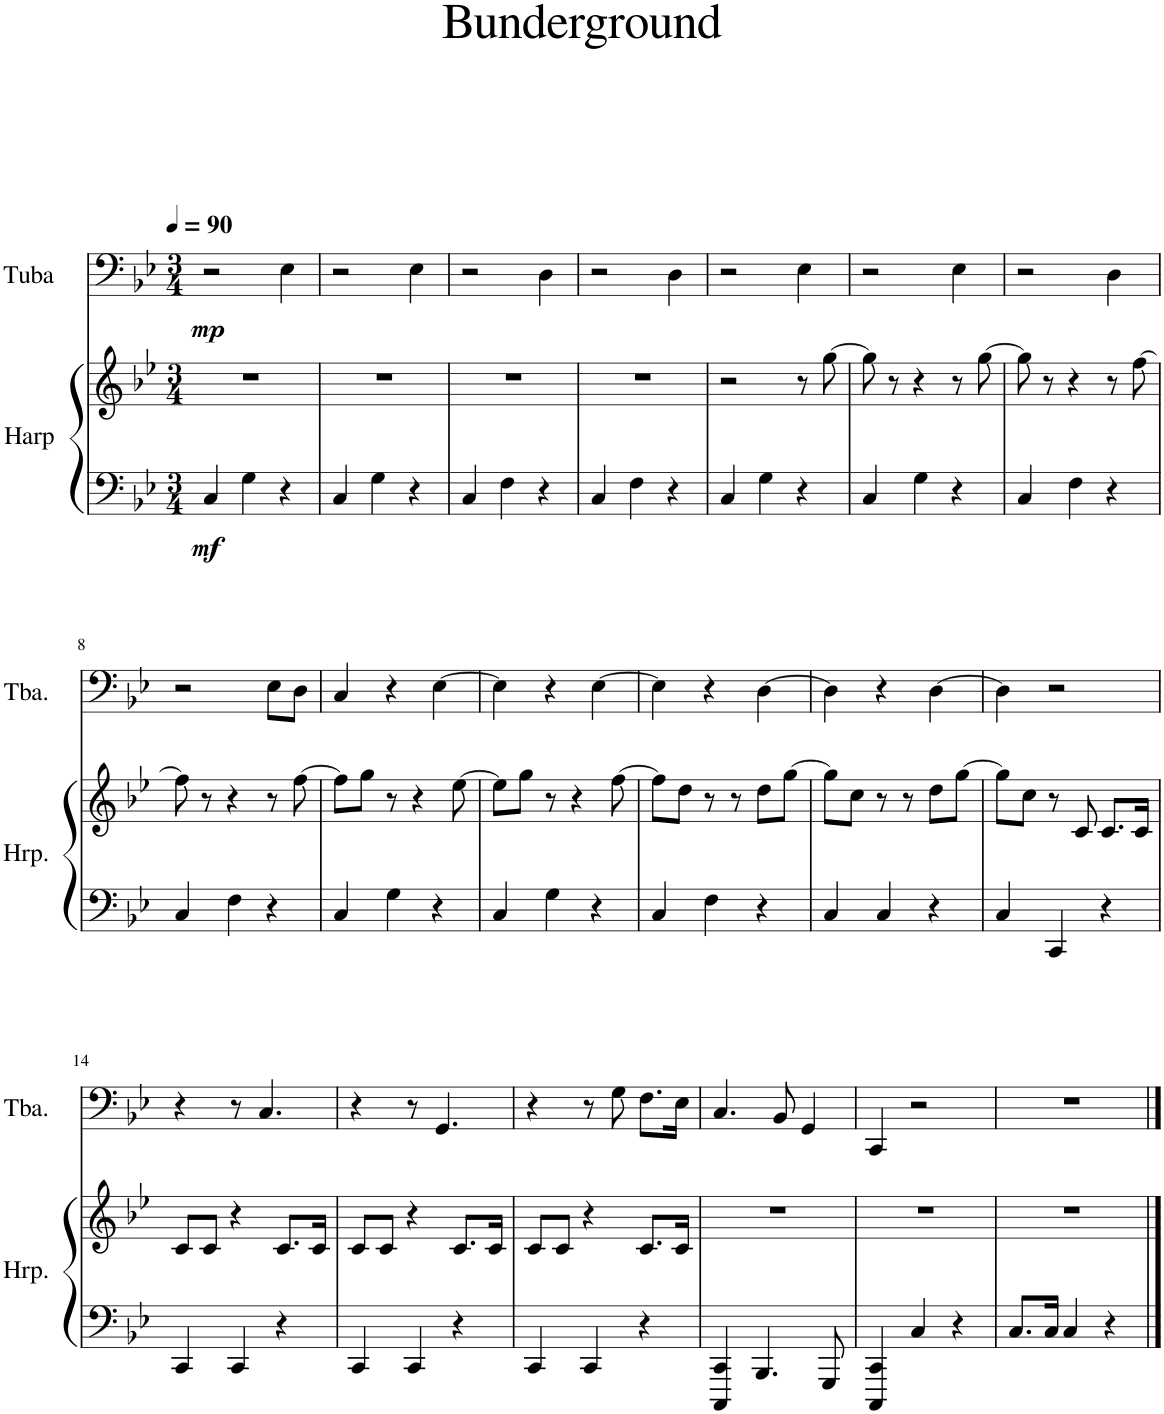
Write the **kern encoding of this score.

**kern	**kern	**dynam	**kern	**dynam
*part2	*part2	*part2	*part1	*part1
*staff3	*staff2	*staff2/3	*staff1	*staff1
*I"Harp	*	*	*I"Tuba	*
*I'Hrp.	*	*	*I'Tba.	*
*clefF4	*clefG2	*	*clefF4	*
*k[b-e-]	*k[b-e-]	*	*k[b-e-]	*
*M3/4	*M3/4	*	*M3/4	*
*MM90	*MM90	*	*MM90	*
=1	=1	=1	=1	=1
!	!	!LO:DY:b=2	!	!LO:DY:b
4C/	2.r	mf	2r	mp
4G\	.	.	.	.
4r	.	.	4E-\	.
=2	=2	=2	=2	=2
4C/	2.r	.	2r	.
4G\	.	.	.	.
4r	.	.	4E-\	.
=3	=3	=3	=3	=3
4C/	2.r	.	2r	.
4F\	.	.	.	.
4r	.	.	4D\	.
=4	=4	=4	=4	=4
4C/	2.r	.	2r	.
4F\	.	.	.	.
4r	.	.	4D\	.
=5	=5	=5	=5	=5
4C/	2r	.	2r	.
4G\	.	.	.	.
4r	8r	.	4E-\	.
.	[8gg\	.	.	.
=6	=6	=6	=6	=6
4C/	8gg\]	.	2r	.
.	8r	.	.	.
4G\	4r	.	.	.
4r	8r	.	4E-\	.
.	[8gg\	.	.	.
=7	=7	=7	=7	=7
4C/	8gg\]	.	2r	.
.	8r	.	.	.
4F\	4r	.	.	.
4r	8r	.	4D\	.
.	[8ff\	.	.	.
!!LO:LB:g=z
=8	=8	=8	=8	=8
4C/	8ff\]	.	2r	.
.	8r	.	.	.
4F\	4r	.	.	.
4r	8r	.	8E-\L	.
.	[8ff\	.	8D\J	.
=9	=9	=9	=9	=9
4C/	8ff\L]	.	4C/	.
.	8gg\J	.	.	.
4G\	8r	.	4r	.
.	4r	.	.	.
4r	.	.	[4E-\	.
.	[8ee-\	.	.	.
=10	=10	=10	=10	=10
4C/	8ee-\L]	.	4E-\]	.
.	8gg\J	.	.	.
4G\	8r	.	4r	.
.	4r	.	.	.
4r	.	.	[4E-\	.
.	[8ff\	.	.	.
=11	=11	=11	=11	=11
4C/	8ff\L]	.	4E-\]	.
.	8dd\J	.	.	.
4F\	8r	.	4r	.
.	8r	.	.	.
4r	8dd\L	.	[4D\	.
.	[8gg\J	.	.	.
=12	=12	=12	=12	=12
4C/	8gg\L]	.	4D\]	.
.	8cc\J	.	.	.
4C/	8r	.	4r	.
.	8r	.	.	.
4r	8dd\L	.	[4D\	.
.	[8gg\J	.	.	.
=13	=13	=13	=13	=13
4C/	8gg\L]	.	4D\]	.
.	8cc\J	.	.	.
4CC/	8r	.	2r	.
.	8c/	.	.	.
4r	8.c/L	.	.	.
.	16c/Jk	.	.	.
!!LO:LB:g=z
=14	=14	=14	=14	=14
4CC/	8c/L	.	4r	.
.	8c/J	.	.	.
4CC/	4r	.	8r	.
.	.	.	4.C/	.
4r	8.c/L	.	.	.
.	16c/Jk	.	.	.
=15	=15	=15	=15	=15
4CC/	8c/L	.	4r	.
.	8c/J	.	.	.
4CC/	4r	.	8r	.
.	.	.	4.GG/	.
4r	8.c/L	.	.	.
.	16c/Jk	.	.	.
=16	=16	=16	=16	=16
4CC/	8c/L	.	4r	.
.	8c/J	.	.	.
4CC/	4r	.	8r	.
.	.	.	8G\	.
4r	8.c/L	.	8.F\L	.
.	16c/Jk	.	16E-\Jk	.
=17	=17	=17	=17	=17
4CCC/ 4CC/	2.r	.	4.C/	.
4.BBB-/	.	.	.	.
.	.	.	8BB-/	.
.	.	.	4GG/	.
8GGG/	.	.	.	.
=18	=18	=18	=18	=18
4CCC/ 4CC/	2.r	.	4CC/	.
4C/	.	.	2r	.
4r	.	.	.	.
=19	=19	=19	=19	=19
8.C/L	2.r	.	2.r	.
16C/Jk	.	.	.	.
4C/	.	.	.	.
4r	.	.	.	.
==	==	==	==	==
*-	*-	*-	*-	*-
